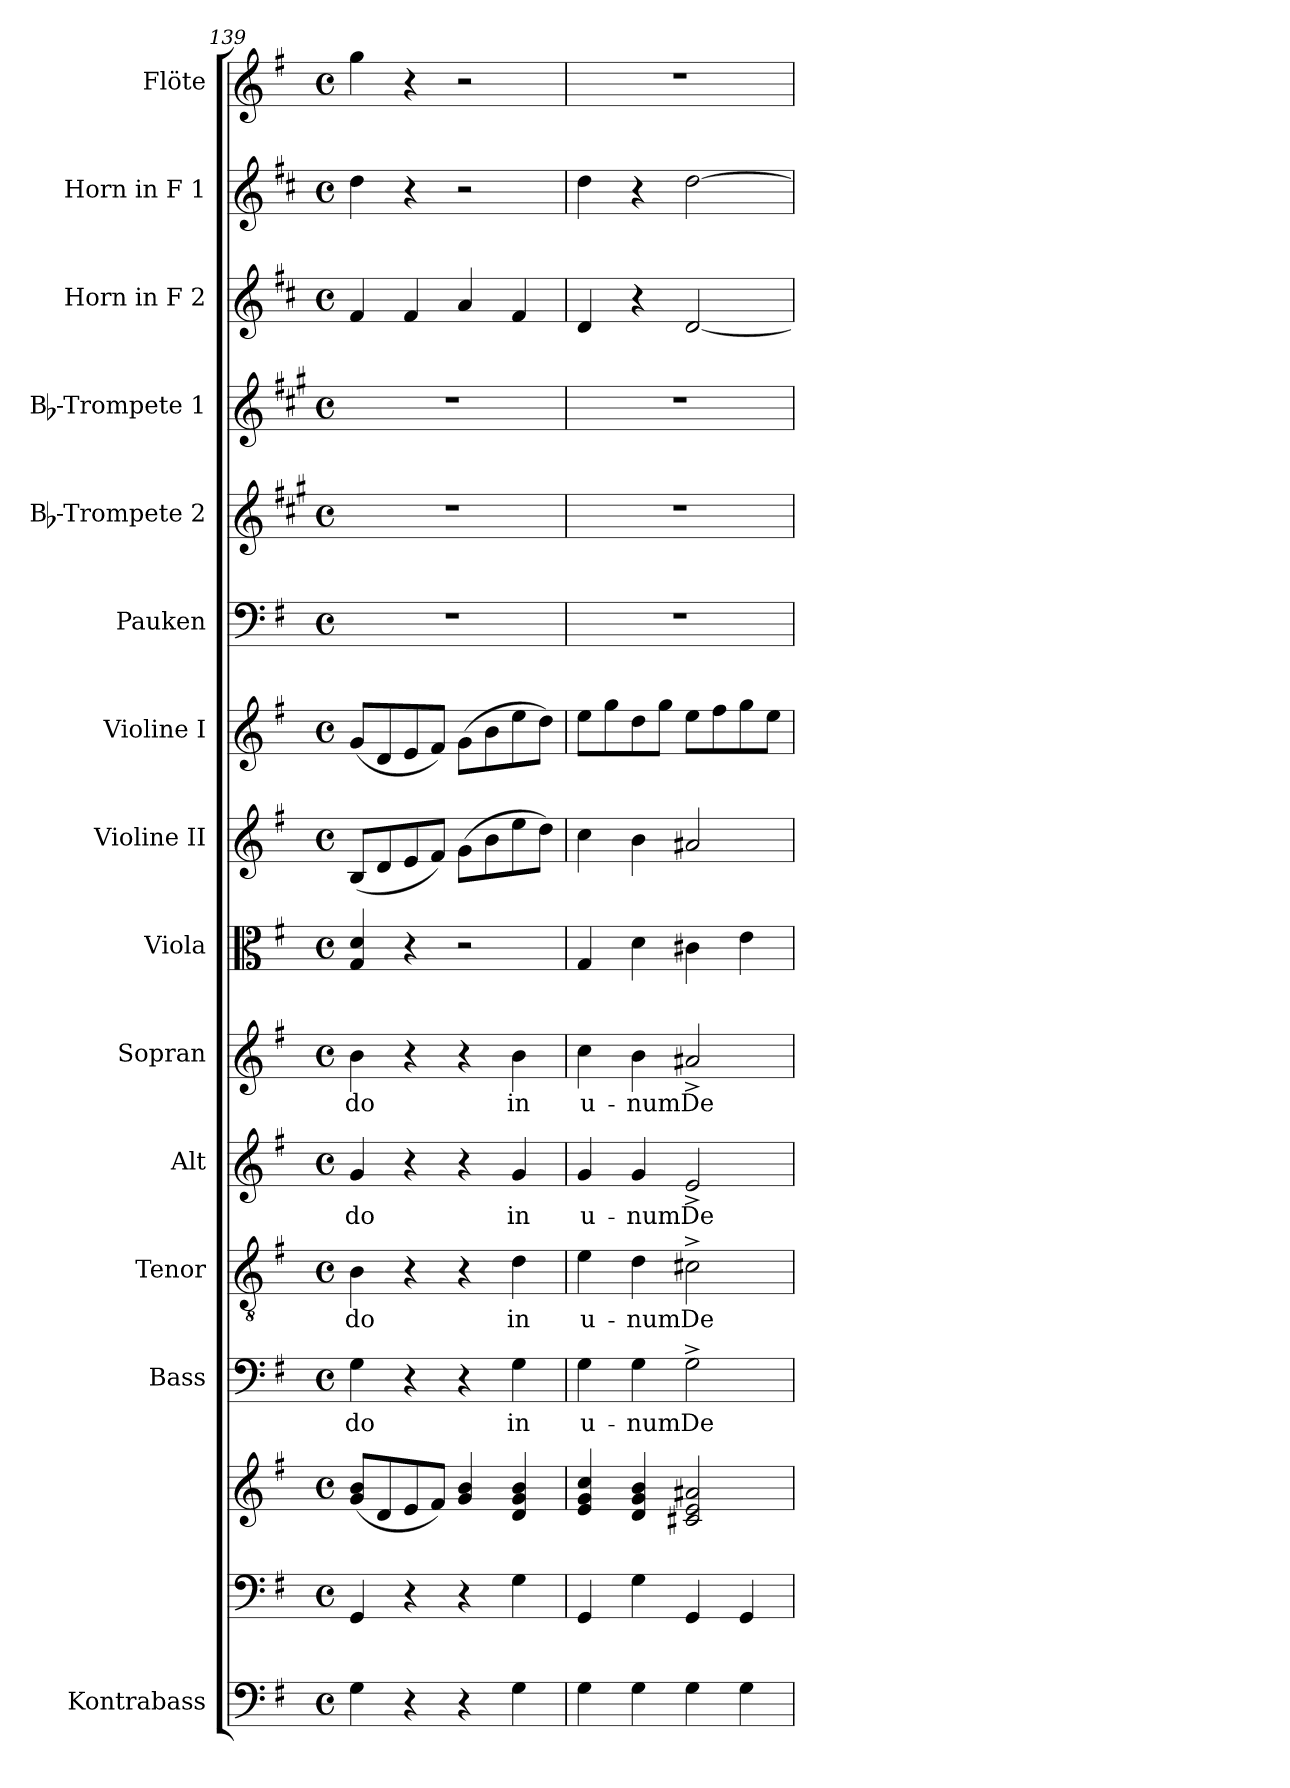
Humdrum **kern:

**kern	**kern	**kern	**kern	**text	**kern	**text	**kern	**text	**kern	**text	**kern	**kern	**kern	**kern	**kern	**kern	**kern	**kern	**kern
*part15	*part14	*part14	*part13	*part13	*part12	*part12	*part11	*part11	*part10	*part10	*part9	*part8	*part7	*part6	*part5	*part4	*part3	*part2	*part1
*staff16	*staff15	*staff14	*staff13	*staff13	*staff12	*staff12	*staff11	*staff11	*staff10	*staff10	*staff9	*staff8	*staff7	*staff6	*staff5	*staff4	*staff3	*staff2	*staff1
*I"Kontrabass	*	*	*I"Bass	*	*I"Tenor	*	*I"Alt	*	*I"Sopran	*	*I"Viola	*I"Violine II	*I"Violine I	*I"Pauken	*I"Bb-Trompete 2	*I"Bb-Trompete 1	*I"Horn in F 2	*I"Horn in F 1	*I"Flöte
*I'Kb.	*	*	*I'B.	*	*I'T.	*	*I'A.	*	*I'S.	*	*I'Vla.	*I'Vl. II	*I'Vl. I	*I'Pk.	*I'Bb Trp. 2	*I'Bb Trp. 1	*	*	*I'Fl.
*clefF4	*clefF4	*clefG2	*clefF4	*	*clefGv2	*	*clefG2	*	*clefG2	*	*clefC3	*clefG2	*clefG2	*clefF4	*clefG2	*clefG2	*clefG2	*clefG2	*clefG2
*ITrd7c12	*	*	*	*	*	*	*	*	*	*	*	*	*	*	*ITrd1c2	*ITrd1c2	*ITrd4c7	*ITrd4c7	*
*k[f#]	*k[f#]	*k[f#]	*k[f#]	*	*k[f#]	*	*k[f#]	*	*k[f#]	*	*k[f#]	*k[f#]	*k[f#]	*k[f#]	*k[f#]	*k[f#]	*k[f#]	*k[f#]	*k[f#]
*G:	*G:	*G:	*G:	*	*G:	*	*G:	*	*G:	*	*G:	*G:	*G:	*G:	*G:	*G:	*G:	*G:	*G:
*M4/4	*M4/4	*M4/4	*M4/4	*	*M4/4	*	*M4/4	*	*M4/4	*	*M4/4	*M4/4	*M4/4	*M4/4	*M4/4	*M4/4	*M4/4	*M4/4	*M4/4
*met(c)	*met(c)	*met(c)	*met(c)	*	*met(c)	*	*met(c)	*	*met(c)	*	*met(c)	*met(c)	*met(c)	*met(c)	*met(c)	*met(c)	*met(c)	*met(c)	*met(c)
=139	=139	=139	=139	=139	=139	=139	=139	=139	=139	=139	=139	=139	=139	=139	=139	=139	=139	=139	=139
!	!	!	!	!LO:LY:b	!	!LO:LY:b	!	!LO:LY:b	!	!LO:LY:b	!	!	!	!	!	!	!	!	!
4GG\	4GG/	(<8g/ 8b/L	4G\	-do	4B\	-do	4g/	-do	4b\	-do	4G/ 4d/	(<8B/L	(<8g/L	1r	1r	1r	4B/	4g\	4gg\
.	.	8d/	.	.	.	.	.	.	.	.	.	8d/	8d/	.	.	.	.	.	.
4r	4r	8e/	4r	.	4r	.	4r	.	4r	.	4r	8e/	8e/	.	.	.	4B/	4r	4r
.	.	8f#/J)	.	.	.	.	.	.	.	.	.	8f#/J)	8f#/J)	.	.	.	.	.	.
4r	4r	4g/ 4b/	4r	.	4r	.	4r	.	4r	.	2r	(>8g\L	(>8g\L	.	.	.	4d/	2r	2r
.	.	.	.	.	.	.	.	.	.	.	.	8b\	8b\	.	.	.	.	.	.
!	!	!	!	!LO:LY:b	!	!LO:LY:b	!	!LO:LY:b	!	!LO:LY:b	!	!	!	!	!	!	!	!	!
4GG\	4G\	4d/ 4g/ 4b/	4G\	in	4d\	in	4g/	in	4b\	in	.	8ee\	8ee\	.	.	.	4B/	.	.
.	.	.	.	.	.	.	.	.	.	.	.	8dd\J)	8dd\J)	.	.	.	.	.	.
=140	=140	=140	=140	=140	=140	=140	=140	=140	=140	=140	=140	=140	=140	=140	=140	=140	=140	=140	=140
!	!	!	!	!LO:LY:b	!	!LO:LY:b	!	!LO:LY:b	!	!LO:LY:b	!	!	!	!	!	!	!	!	!
4GG\	4GG/	4e/ 4g/ 4cc/	4G\	u-	4e\	u-	4g/	u-	4cc\	u-	4G/	4cc\	8ee\L	1r	1r	1r	4G/	4g\	1r
.	.	.	.	.	.	.	.	.	.	.	.	.	8gg\	.	.	.	.	.	.
!	!	!	!	!LO:LY:b	!	!LO:LY:b	!	!LO:LY:b	!	!LO:LY:b	!	!	!	!	!	!	!	!	!
4GG\	4G\	4d/ 4g/ 4b/	4G\	-num	4d\	-num	4g/	-num	4b\	-num	4d\	4b\	8dd\	.	.	.	4r	4r	.
.	.	.	.	.	.	.	.	.	.	.	.	.	8gg\J	.	.	.	.	.	.
!	!	!	!	!LO:LY:b	!	!LO:LY:b	!	!LO:LY:b	!	!LO:LY:b	!	!	!	!	!	!	!	!	!
4GG\	4GG/	2c#X/ 2e/ 2a#X/	2G^>\	De-	2c#X^>\	De-	2e^>/	De-	2a#X^>/	De-	4c#X\	2a#X/	8ee\L	.	.	.	[2G/	[2g\	.
.	.	.	.	.	.	.	.	.	.	.	.	.	8ff#\	.	.	.	.	.	.
4GG\	4GG/	.	.	.	.	.	.	.	.	.	4e\	.	8gg\	.	.	.	.	.	.
.	.	.	.	.	.	.	.	.	.	.	.	.	8ee\J	.	.	.	.	.	.
=	=	=	=	=	=	=	=	=	=	=	=	=	=	=	=	=	=	=	=
*-	*-	*-	*-	*-	*-	*-	*-	*-	*-	*-	*-	*-	*-	*-	*-	*-	*-	*-	*-
